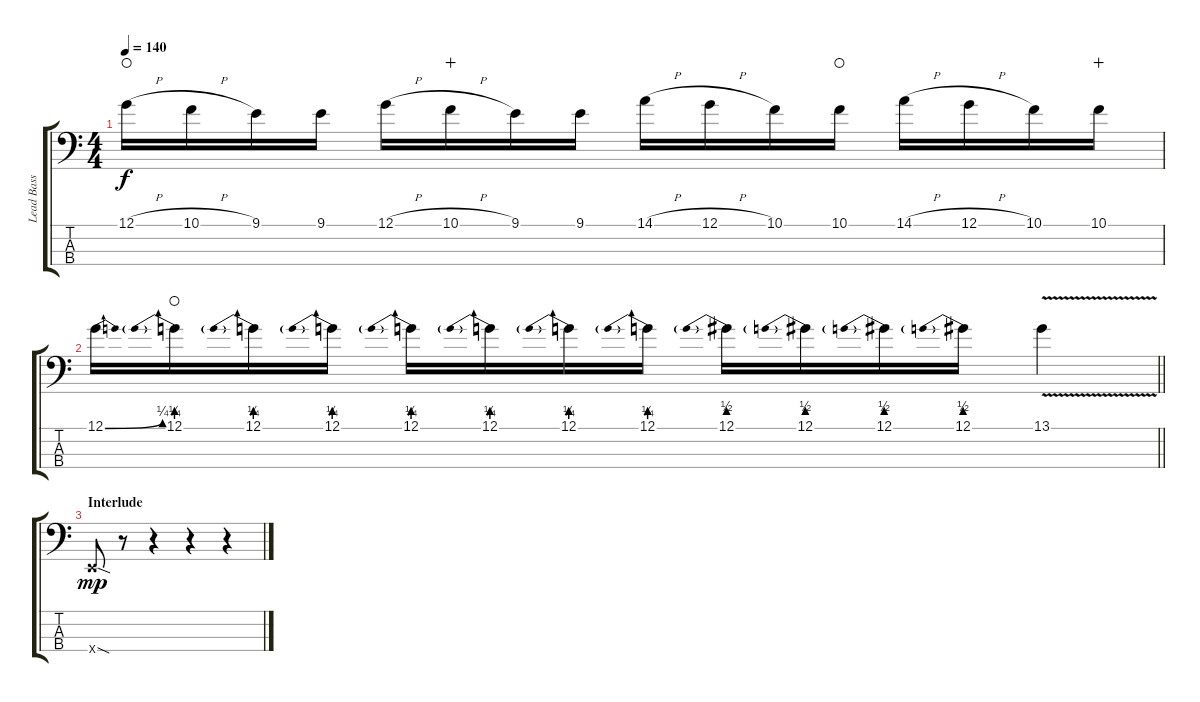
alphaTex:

\track ("Lead Bass" "Lead Bass") {instrument distortionguitar}
\staff {score tabs}
\tuning (G2 D2 A1 E1) {hide}
\ts (4 4)
\tempo 140
\clef f4
\ks c
12.1{h}.16{dy f waho} 10.1{h}.16 9.1.16 9.1.16 12.1{h}.16 10.1{h}.16{wahc} 9.1.16 9.1.16 14.1{h}.16 12.1{h}.16 10.1.16 10.1.16{waho} 14.1{h}.16 12.1{h}.16 10.1.16 10.1.16{wahc} |
\barLineRight lightlight
12.1{be (bend 0 0 60 1)}.16 12.1{be (prebend 0 1 60 1)}.16{waho} 12.1{be (prebend 0 1 60 1)}.16 12.1{be (prebend 0 1 60 1)}.16 12.1{be (prebend 0 1 60 1)}.16 12.1{be (prebend 0 1 60 1)}.16 12.1{be (prebend 0 1 60 1)}.16 12.1{be (prebend 0 1 60 1)}.16 12.1{be (prebend 0 2 60 2)}.16 12.1{be (prebend 0 2 60 2)}.16 12.1{be (prebend 0 2 60 2)}.16 12.1{be (prebend 0 2 60 2)}.16 13.1{v}.4 |
\section ("" "Interlude")
0.4{sod x}.8{dy mp} r.8 r.4 r.4 r.4
